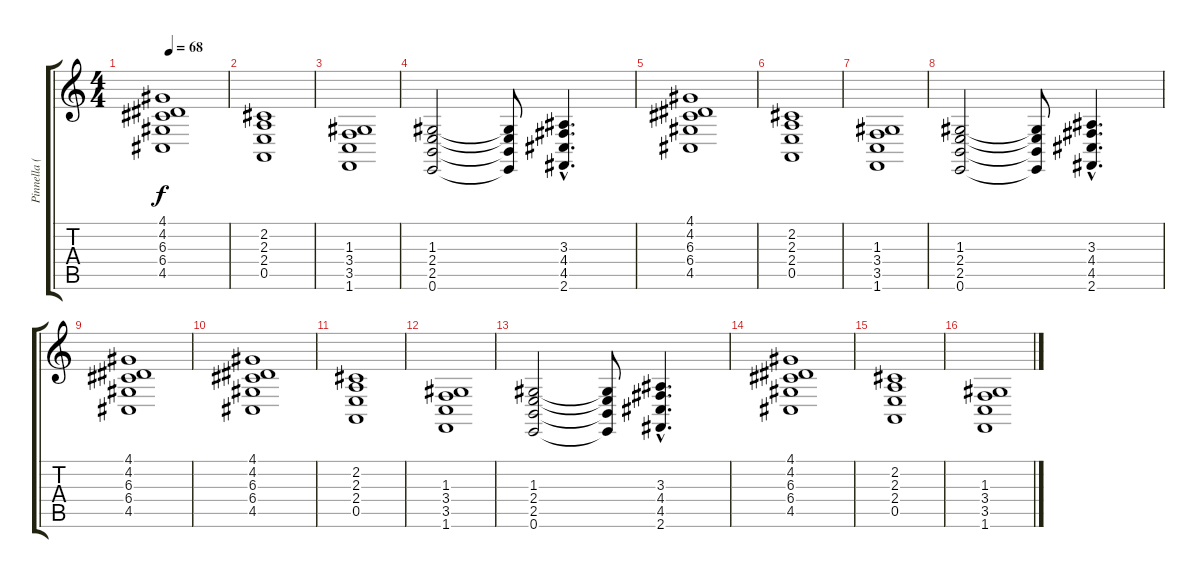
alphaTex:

\track ("Pinnella (Strings)" "Pinnella (") {instrument stringensemble1}
\staff {score tabs}
\tuning (E4 B3 G3 D3 A2 E2) {hide}
\ts (4 4)
\tempo 68
\clef g2
\ks c
(4.1 4.2 6.3 6.4 4.5).1{dy f instrument stringensemble1} |
(2.2 2.3 2.4 0.5).1 |
(1.3 3.4 3.5 1.6).1 |
(1.3 2.4 2.5 0.6).2 (1.3{t} 2.4{t} 2.5{t} 0.6{t}).8 (3.3{hac} 4.4{hac} 4.5{hac} 2.6{hac}).4{d} |
(4.1 4.2 6.3 6.4 4.5).1 |
(2.2 2.3 2.4 0.5).1 |
(1.3 3.4 3.5 1.6).1 |
(1.3 2.4 2.5 0.6).2 (1.3{t} 2.4{t} 2.5{t} 0.6{t}).8 (3.3{hac} 4.4{hac} 4.5{hac} 2.6{hac}).4{d} |
(4.1 4.2 6.3 6.4 4.5).1 |
(4.1 4.2 6.3 6.4 4.5).1 |
(2.2 2.3 2.4 0.5).1 |
(1.3 3.4 3.5 1.6).1 |
(1.3 2.4 2.5 0.6).2 (1.3{t} 2.4{t} 2.5{t} 0.6{t}).8 (3.3{hac} 4.4{hac} 4.5{hac} 2.6{hac}).4{d} |
(4.1 4.2 6.3 6.4 4.5).1 |
(2.2 2.3 2.4 0.5).1 |
(1.3 3.4 3.5 1.6).1
